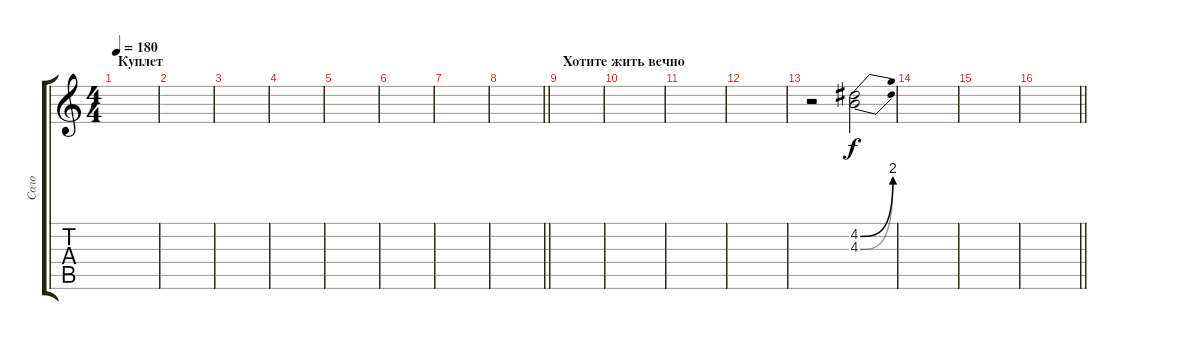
\track ("Соло" "Соло") {instrument overdrivenguitar}
\staff {score tabs}
\tuning (E4 B3 G3 D3 A2 E2) {hide}
\ts (4 4)
\section ("" "Куплет")
\tempo 180
\clef g2
\ks c
|
|
|
|
|
|
|
\barLineRight lightlight
|
\section ("" "Хотите жить вечно")
|
|
|
|
r.2 (4.2{be (bend 0 0 60 8)} 4.3{be (bend 0 0 60 8)}).2 |
|
|
\barLineRight lightlight
